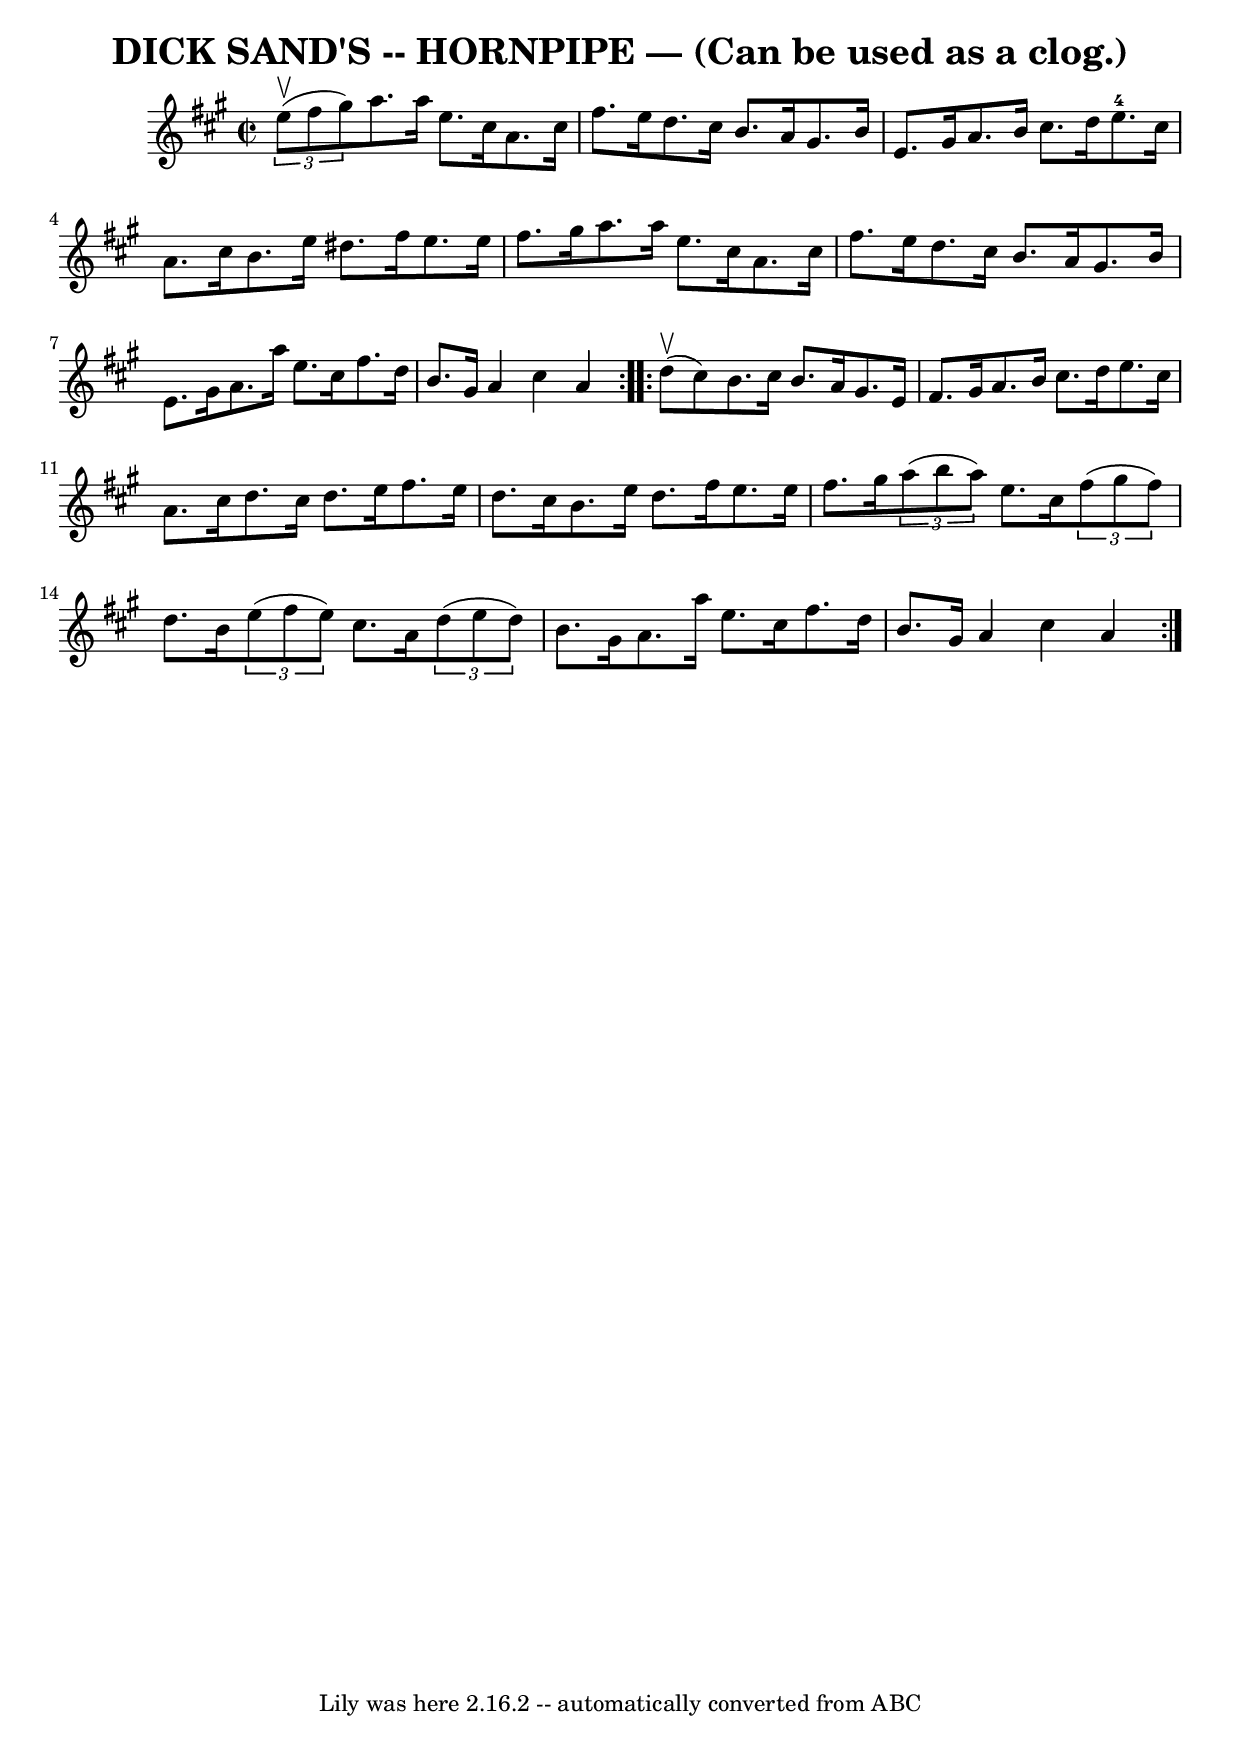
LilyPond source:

\version "2.7.40"
\include "Mammoth.ily"
\header {
	book = "Ryan's Mammoth Collection of Fiddle Tunes"
	crossRefNumber = "1"
	footnotes = ""
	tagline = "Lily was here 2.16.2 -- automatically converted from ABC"
	title = "DICK SAND'S -- HORNPIPE — (Can be used as a clog.)"
}
voicedefault =  {
\set Score.defaultBarType = "empty"

\repeat volta 2 {
\override Staff.TimeSignature #'style = #'C
 \time 2/2 \key a \major   \times 2/3 { e''8 (^\upbow fis''8 gis''8) 
}       |
 a''8. a''16 e''8. cis''16 a'8. cis''16    
fis''8. e''16    |
 d''8. cis''16 b'8. a'16 gis'8.    
b'16 e'8. gis'16    |
 a'8. b'16 cis''8. d''16      
e''8.-4 cis''16 a'8. cis''16    |
 b'8. e''16 dis''8.  
 fis''16 e''8. e''16 fis''8. gis''16    |
     |
   
a''8. a''16 e''8. cis''16 a'8. cis''16 fis''8. e''16    
|
 d''8. cis''16 b'8. a'16 gis'8. b'16 e'8. gis'16 
   |
 a'8. a''16 e''8. cis''16 fis''8. d''16 b'8.    
gis'16    |
 a'4 cis''4 a'4    }     \repeat volta 2 { d''8 
(^\upbow cis''8)       |
 b'8. cis''16 b'8. a'16    
gis'8. e'16 fis'8. gis'16    |
 a'8. b'16 cis''8.    
d''16 e''8. cis''16 a'8. cis''16    |
 d''8. cis''16    
d''8. e''16 fis''8. e''16 d''8. cis''16    |
 b'8.    
e''16 d''8. fis''16 e''8. e''16 fis''8. gis''16    |
   
  |
   \times 2/3 { a''8 (b''8 a''8) } e''8. cis''16    
\times 2/3 { fis''8 (gis''8 fis''8) } d''8. b'16    |
   
\times 2/3 { e''8 (fis''8 e''8) } cis''8. a'16    \times 2/3 {  
 d''8 (e''8 d''8) } b'8. gis'16    |
 a'8. a''16    
e''8. cis''16 fis''8. d''16 b'8. gis'16    |
 a'4    
cis''4 a'4    }   
}

\score{
    <<

	\context Staff="default"
	{
	    \voicedefault 
	}

    >>
	\layout {
	}
	\midi {}
}
